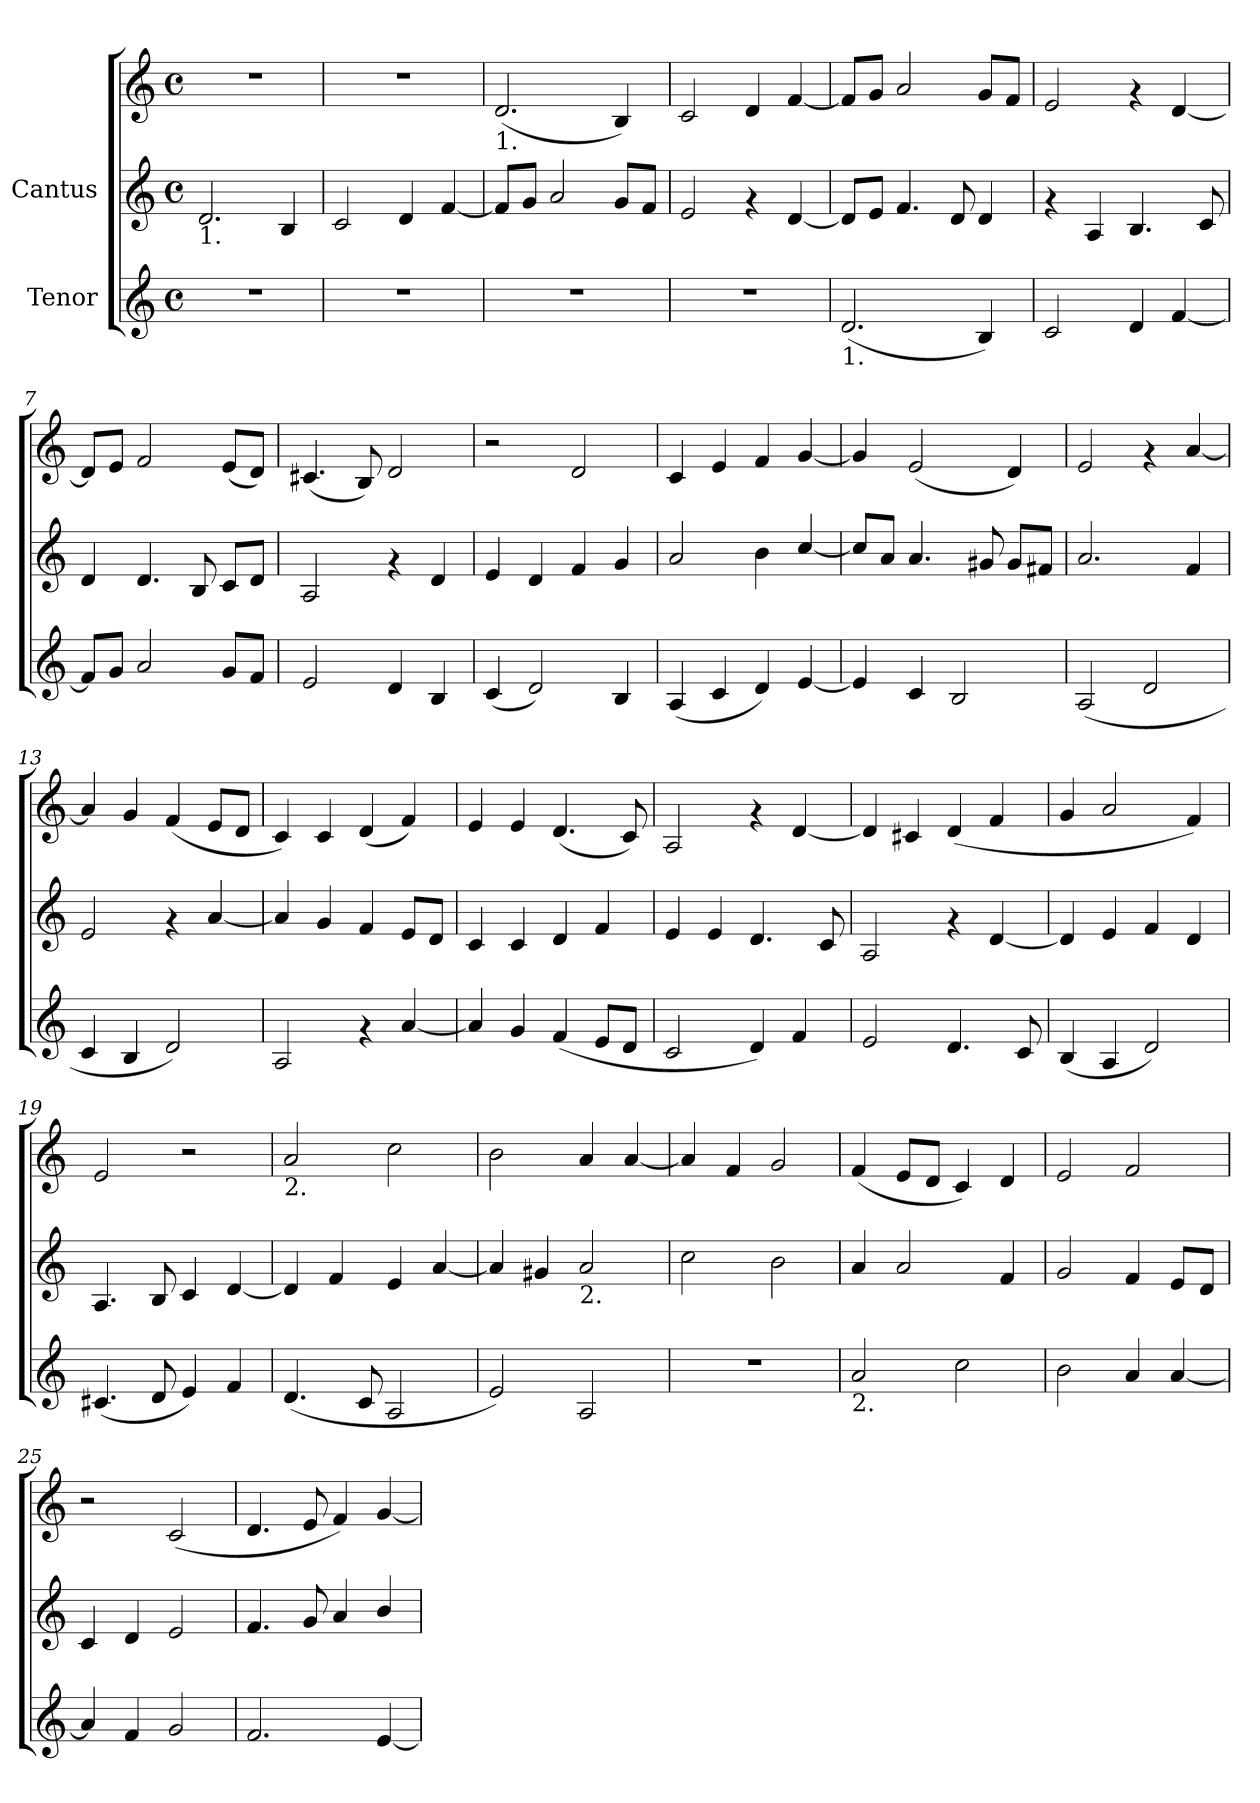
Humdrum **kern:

**kern	**kern	**kern
*part2	*part1	*part1
*staff3	*staff2	*staff1
*I"Tenor	*I"Cantus	*
!!LO:PB:g=z
*stria5	*stria5	*stria5
*clefG2	*clefG2	*clefG2
*M4/4	*M4/4	*M4/4
*met(c)	*met(c)	*met(c)
*MM132	*MM132	*MM132
=1	=1	=1
!	!LO:TX:b:t=1.	!
1r	2.d/	1r
.	4B/	.
=2	=2	=2
1r	2c/	1r
.	4d/	.
.	[<4f/	.
=3	=3	=3
!	!	!LO:TX:b:t=1.
1r	8f/L]	(<2.d/
.	8g/J	.
.	2a/	.
.	8g/L	4B/)
.	8f/J	.
=4	=4	=4
1r	2e/	2c/
.	4rf	4d/
.	[<4d/	[<4f/
=5	=5	=5
!LO:TX:b:t=1.	!	!
(<2.d/	8d/L]	8f/L]
.	8e/J	8g/J
.	4.f/	2a/
.	8d/	.
4B/)	4d/	8g/L
.	.	8f/J
=6	=6	=6
2c/	4rf	2e/
.	4A/	.
4d/	4.B/	4rf
[<4f/	.	[<4d/
.	8c/	.
!!LO:LB:g=z
=7	=7	=7
8f/L]	4d/	8d/L]
8g/J	.	8e/J
2a/	4.d/	2f/
.	8B/	.
8g/L	8c/L	(<8e/L
8f/J	8d/J	8d/J)
=8	=8	=8
2e/	2A/	(<4.c#X/
.	.	8B/)
4d/	4rf	2d/
4B/	4d/	.
=9	=9	=9
(<4c/	4e/	2r
2d/)	4d/	.
.	4f/	2d/
4B/	4g/	.
=10	=10	=10
(<4A/	2a/	4c/
4c/	.	4e/
4d/)	4b\	4f/
[<4e/	[<4cc/	[<4g/
=11	=11	=11
4e/]	8cc/L]	4g/]
.	8a/J	.
4c/	4.a/	(<2e/
2B/	.	.
.	8g#X/	.
.	8g#/L	4d/)
.	8f#X/J	.
=12	=12	=12
(<2A/	2.a/	2e/
2d/	.	4rf
.	4f/	[<4a/
!!LO:LB:g=z
=13	=13	=13
4c/	2e/	4a/]
4B/	.	4g/
2d/)	4rf	(<4f/
.	[<4a/	8e/L
.	.	8d/J
=14	=14	=14
2A/	4a/]	4c/)
.	4g/	4c/
4rf	4f/	(<4d/
[<4a/	8e/L	4f/)
.	8d/J	.
=15	=15	=15
4a/]	4c/	4e/
4g/	4c/	4e/
(<4f/	4d/	(<4.d/
8e/L	4f/	.
8d/J	.	8c/)
=16	=16	=16
2c/	4e/	2A/
.	4e/	.
4d/)	4.d/	4rf
4f/	.	[<4d/
.	8c/	.
=17	=17	=17
2e/	2A/	4d/]
.	.	4c#X/
4.d/	4rf	(<4d/
.	[<4d/	4f/
8c/	.	.
=18	=18	=18
(<4B/	4d/]	4g/
4A/	4e/	2a/
2d/)	4f/	.
.	4d/	4f/)
!!LO:PB:g=z
=19	=19	=19
(<4.c#X/	4.A/	2e/
8d/	8B/	.
4e/)	4c/	2r
4f/	[<4d/	.
=20	=20	=20
!	!	!LO:TX:b:t=2.
(<4.d/	4d/]	2a/
.	4f/	.
8c/	.	.
2A/	4e/	2cc\
.	[<4a/	.
=21	=21	=21
2e/)	4a/]	2b\
.	4g#X/	.
!	!LO:TX:b:t=2.	!
2A/	2a/	4a/
.	.	[<4a/
=22	=22	=22
1r	2cc\	4a/]
.	.	4f/
.	2b\	2g/
=23	=23	=23
!LO:TX:b:t=2.	!	!
2a/	4a/	(<4f/
.	2a/	8e/L
.	.	8d/J
2cc\	.	4c/)
.	4f/	4d/
=24	=24	=24
2b\	2g/	2e/
4a/	4f/	2f/
[<4a/	8e/L	.
.	8d/J	.
=25	=25	=25
4a/]	4c/	2r
4f/	4d/	.
2g/	2e/	(<2c/
!!LO:LB:g=z
=26	=26	=26
2.f/	4.f/	4.d/
.	8g/	8e/
.	4a/	4f/)
[<4e/	4b/	[<4g/
=	=	=
*-	*-	*-
